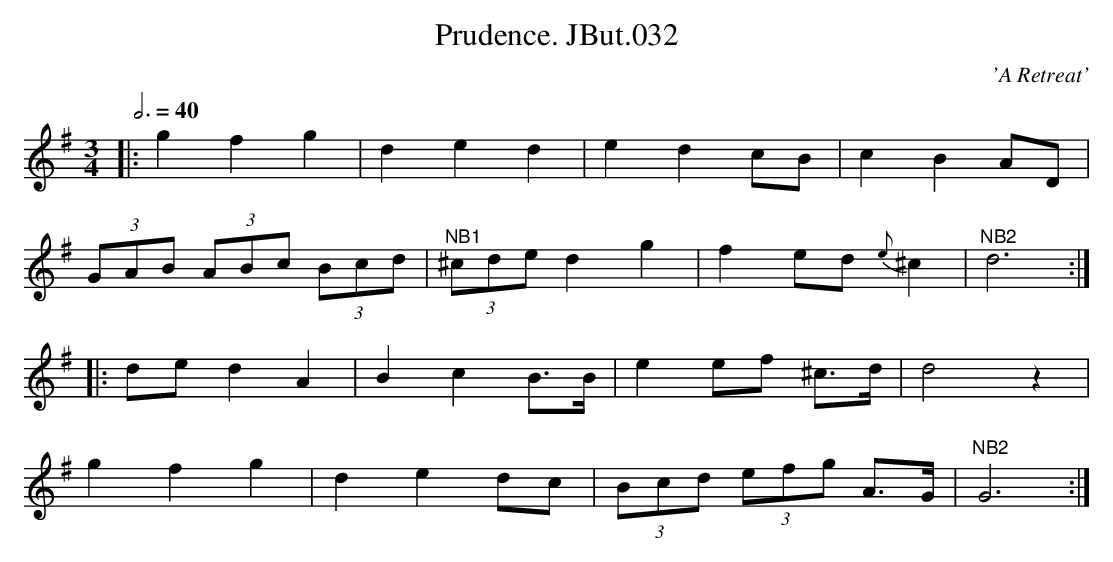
X:1
T:Prudence. JBut.032
C:'A Retreat'
M:3/4
L:1/8
Q:3/4=40
K:G
|:g2f2g2|d2e2d2|e2d2cB|c2B2AD|
(3GAB (3ABc (3Bcd|"^NB1"(3^cde d2g2|f2ed{e}^c2|"^NB2"d6:|
|:ded2A2|B2c2B>B|e2ef ^c>d|d4z2|
g2f2g2|d2e2dc|(3Bcd (3efg A>G|"^NB2"G6:|
